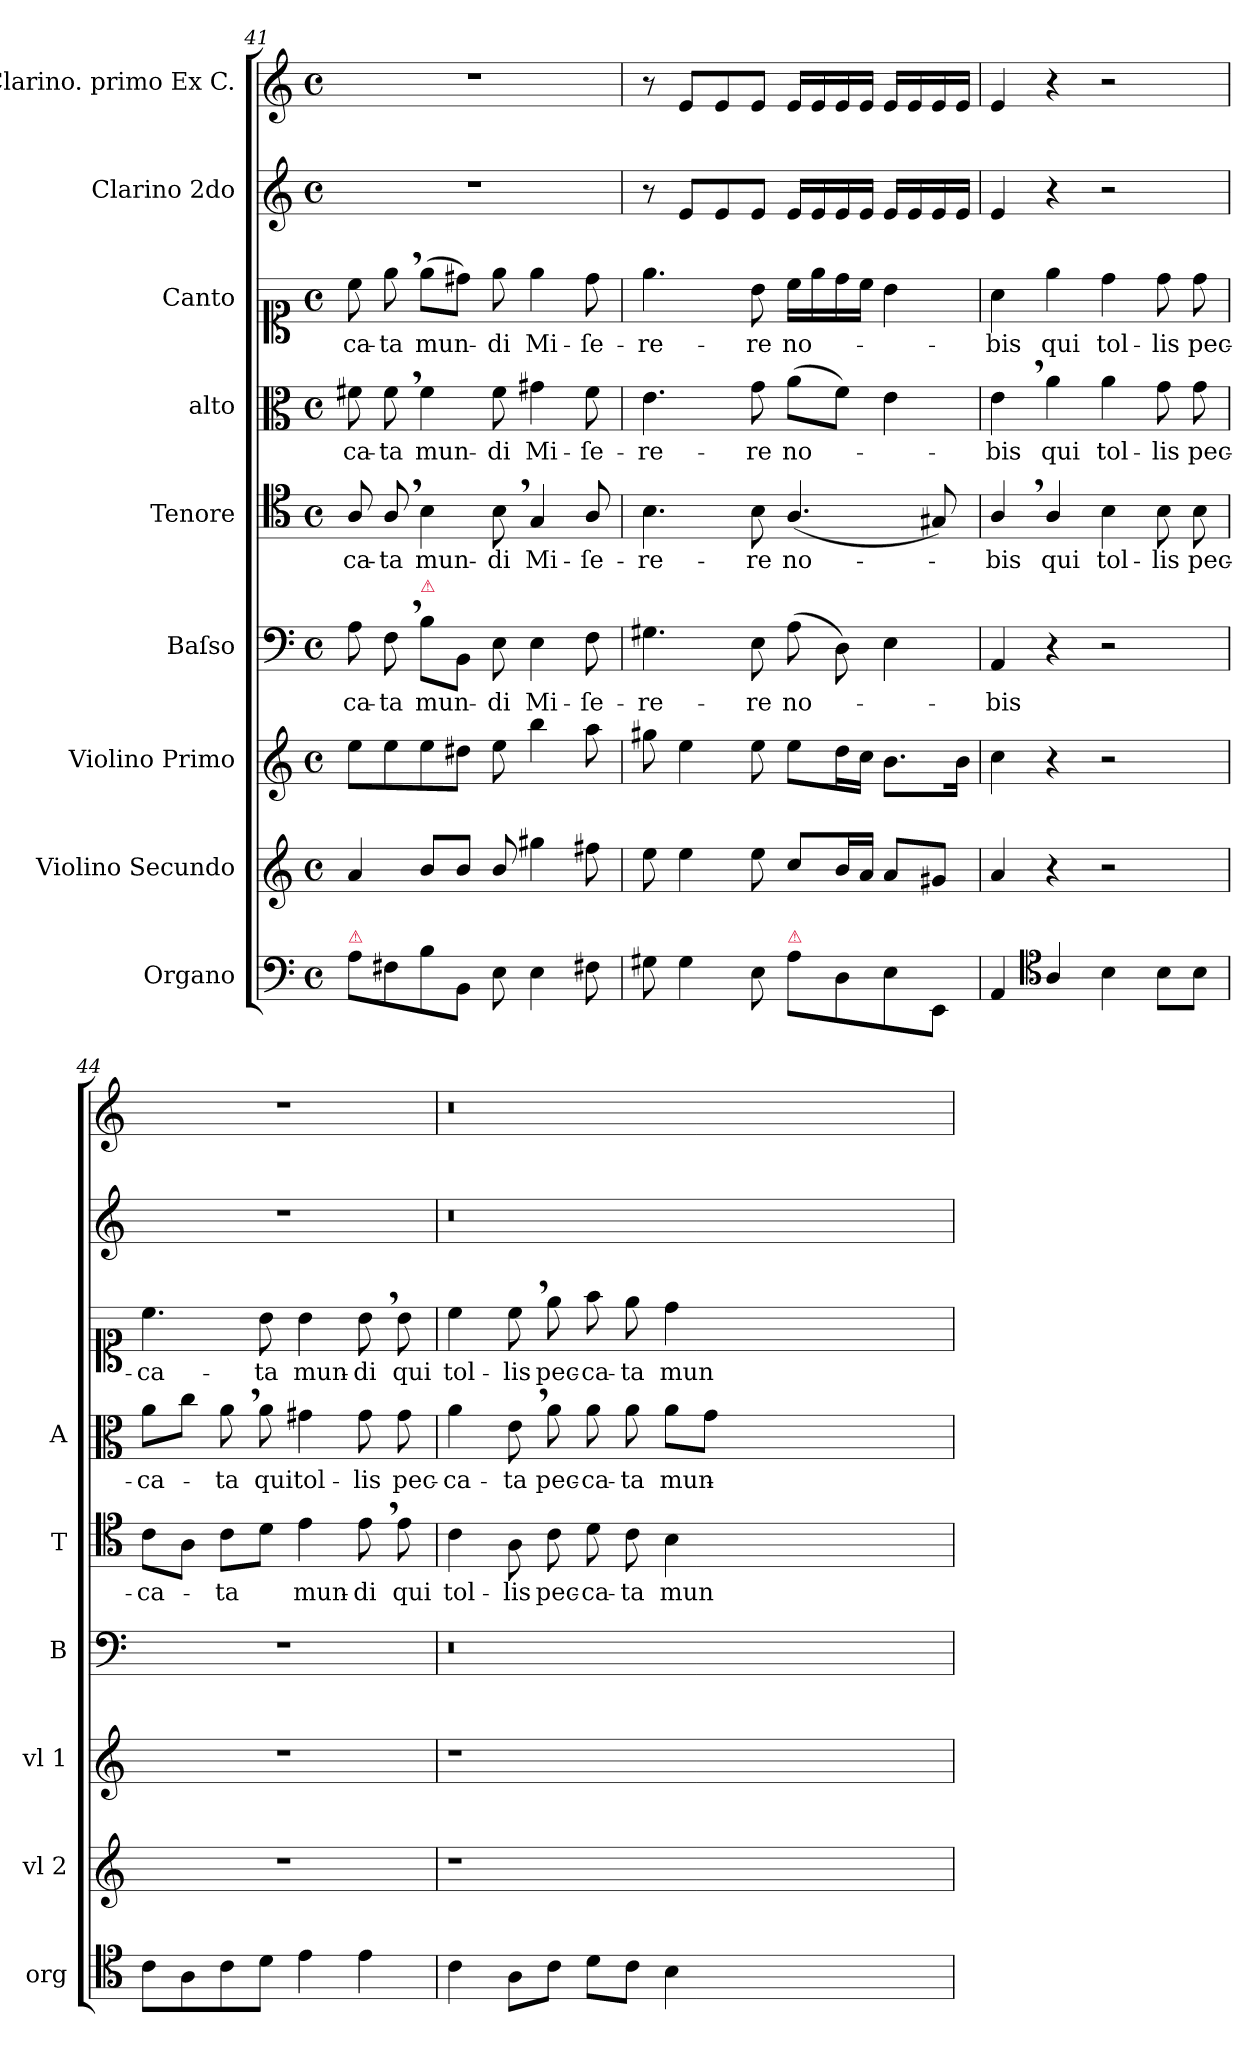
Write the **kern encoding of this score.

**kern	**kern	**kern	**kern	**text	**kern	**text	**kern	**text	**kern	**text	**kern	**kern
*part9	*part8	*part7	*part6	*part6	*part5	*part5	*part4	*part4	*part3	*part3	*part2	*part1
*staff9	*staff8	*staff7	*staff6	*staff6	*staff5	*staff5	*staff4	*staff4	*staff3	*staff3	*staff2	*staff1
*I"Organo	*I"Violino Secundo	*I"Violino Primo	*I"Baſso	*	*I"Tenore	*	*I"alto	*	*I"Canto	*	*I"Clarino 2do	*I"Clarino. primo Ex C.
*I'org	*I'vl 2	*I'vl 1	*I'B	*	*I'T	*	*I'A	*	*	*	*	*
*clefF4	*clefG2	*clefG2	*clefF4	*	*clefC4	*	*clefC3	*	*clefC1	*	*clefG2	*clefG2
*k[]	*k[]	*k[]	*k[]	*	*k[]	*	*k[]	*	*k[]	*	*k[]	*k[]
*M4/4	*M4/4	*M4/4	*M4/4	*	*M4/4	*	*M4/4	*	*M4/4	*	*M4/4	*M4/4
*met(c)	*met(c)	*met(c)	*met(c)	*	*met(c)	*	*met(c)	*	*met(c)	*	*met(c)	*met(c)
=41	=41	=41	=41	=41	=41	=41	=41	=41	=41	=41	=41	=41
!LO:TX:a:color=crimson:t=⚠	!	!	!	!	!	!	!	!	!	!	!	!
8A\L	4a/	8ee\L	8A\	-ca-	8A/	-ca-	8f#X\	-ca-	8cc\	-ca-	1r	1r
8F#X\	.	8ee\	8F,\	-ta	8A,/	-ta	8f#,\	-ta	8ee,\	-ta	.	.
!	!	!	!LO:TX:a:color=crimson:t=⚠	!	!	!	!	!	!	!	!	!
8B\	8b/L	8ee\	8B\L	mun-	4B\	mun-	4f#\	mun-	(8ee\L	mun-	.	.
8BB/J	8b/J	8dd#X\J	8BB\J	.	.	.	.	.	8dd#X\J)	.	.	.
8E\	8b/	8ee\	8E\	-di	8B,\	-di	8f#\	-di	8ee\	-di	.	.
4E\	4gg#X\	4bb\	4E\	Mi-	4G/	Mi-	4g#X\	Mi-	4ee\	Mi-	.	.
8F#X\	8ff#X\	8aa\	8F\	-ſe-	8A/	-ſe-	8f#\	-ſe-	8dd#\	-ſe-	.	.
=42	=42	=42	=42	=42	=42	=42	=42	=42	=42	=42	=42	=42
8G#X\	8ee\	8gg#X\	4.G#X\	-re-	4.B\	-re-	4.e\	-re-	4.ee\	-re-	8r	8r
4G#\	4ee\	4ee\	.	.	.	.	.	.	.	.	8e/L	8e/L
.	.	.	.	.	.	.	.	.	.	.	8e/	8e/
8E\	8ee\	8ee\	8E\	-re	8B\	-re	8g\	-re	8b\	-re	8e/J	8e/J
!LO:TX:a:color=crimson:t=⚠	!	!	!	!	!	!	!	!	!	!	!	!
8A\L	8cc/L	8ee\L	(8A\	no-	(4.A/	no-	(8a\L	no-	16cc\LL	no-	16e/LL	16e/LL
.	.	.	.	.	.	.	.	.	16ee\	.	16e/	16e/
8D\	16b/L	16dd\L	8D\)	.	.	.	8f\J)	.	16dd\	.	16e/	16e/
.	16a/JJ	16cc\JJ	.	.	.	.	.	.	16cc\JJ	.	16e/JJ	16e/JJ
8E\	8a/L	8.b\L	4E\	.	.	.	4e\	.	4b\	.	16e/LL	16e/LL
.	.	.	.	.	.	.	.	.	.	.	16e/	16e/
8EE/J	8g#X/J	.	.	.	8G#X/)	.	.	.	.	.	16e/	16e/
.	.	16b\Jk	.	.	.	.	.	.	.	.	16e/JJ	16e/JJ
=43	=43	=43	=43	=43	=43	=43	=43	=43	=43	=43	=43	=43
4AA/	4a/	4cc\	4AA/	-bis	4A,/	-bis	4e,\	-bis	4a\	-bis	4e/	4e/
*clefC4	*	*	*	*	*	*	*	*	*	*	*	*
4A/	4r	4r	4r	.	4A/	qui	4a\	qui	4ee\	qui	4r	4r
4B\	2r	2r	2r	.	4B\	tol-	4a\	tol-	4dd\	tol-	2r	2r
8B\L	.	.	.	.	8B\	-lis	8g\	-lis	8dd\	-lis	.	.
8B\J	.	.	.	.	8B\	pec-	8g\	pec-	8dd\	pec-	.	.
=44	=44	=44	=44	=44	=44	=44	=44	=44	=44	=44	=44	=44
8c\L	1r	1r	1r	.	8c\L	-ca-	8a\L	-ca-	4.cc\	-ca-	1r	1r
8A\	.	.	.	.	8A\J	.	8cc\J	.	.	.	.	.
8c\	.	.	.	.	8c\L	-ta	8a,\	-ta	.	.	.	.
8d\J	.	.	.	.	8d\J	.	8a\	qui	8b\	-ta	.	.
4e\	.	.	.	.	4e\	mun-	4g#X\	tol-	4b\	mun-	.	.
4e\	.	.	.	.	8e,\	-di	8g#\	-lis	8b,\	-di	.	.
.	.	.	.	.	8e\	qui	8g#\	pec-	8b\	qui	.	.
=45	=45	=45	=45	=45	=45	=45	=45	=45	=45	=45	=45	=45
4c\	1r	1r	0.r	.	4c\	tol-	4a\	-ca-	4cc\	tol-	0.r	0.r
8A\L	.	.	.	.	8A\	-lis	8e,\	-ta	8cc,\	-lis	.	.
8c\J	.	.	.	.	8c\	pec-	8a\	pec-	8ee\	pec-	.	.
8d\L	.	.	.	.	8d\	-ca-	8a\	-ca-	8ff\	-ca-	.	.
8c\J	.	.	.	.	8c\	-ta	8a\	-ta	8ee\	-ta	.	.
4B\	.	.	.	.	4B\	mun-	8a\L	mun-	4dd\	mun-	.	.
.	.	.	.	.	.	.	8g\J	.	.	.	.	.
0ryy	0ryy	0ryy	.	.	0ryy	.	0ryy	.	0ryy	.	.	.
=	=	=	=	=	=	=	=	=	=	=	=	=
*-	*-	*-	*-	*-	*-	*-	*-	*-	*-	*-	*-	*-
